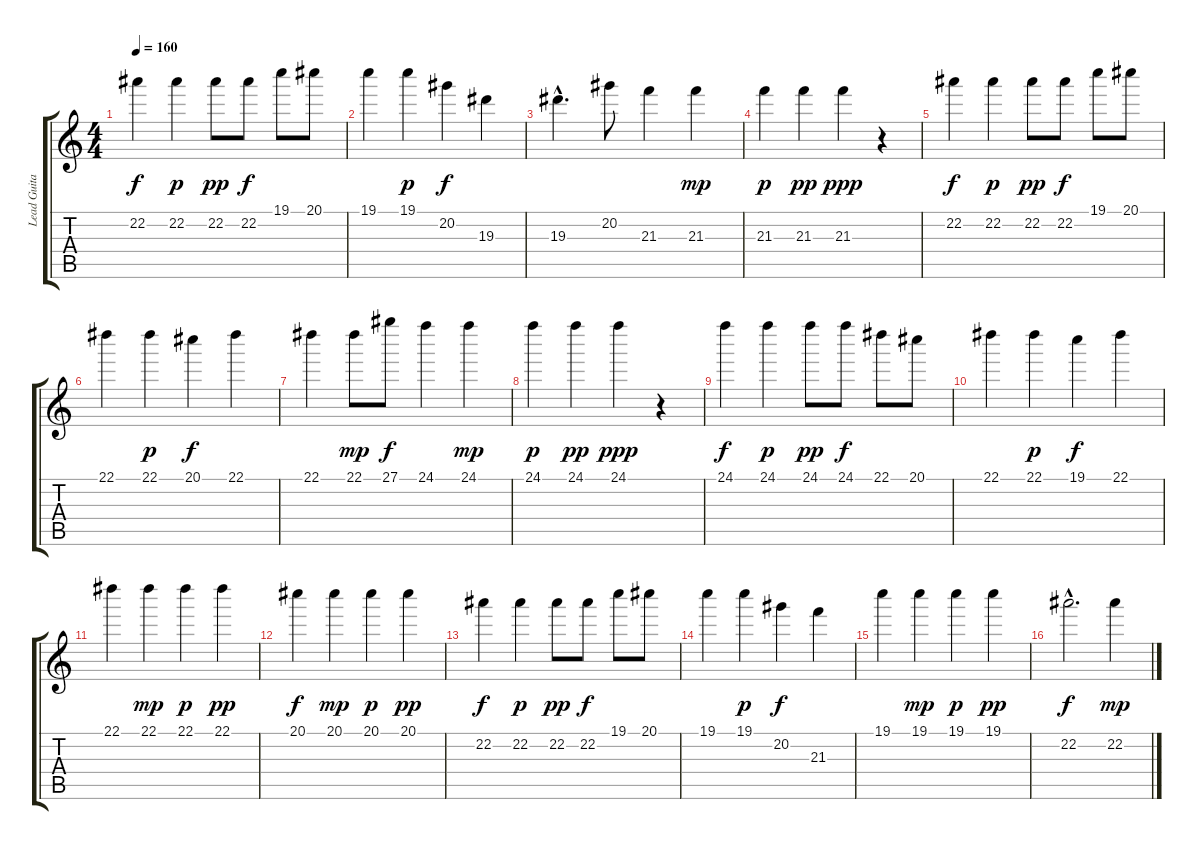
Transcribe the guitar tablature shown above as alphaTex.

\track ("Lead Guitar 1" "Lead Guita") {instrument overdrivenguitar}
\staff {score tabs}
\tuning (F4 C4 Ab3 Eb3 Bb2 F2) {hide}
\ts (4 4)
\section ("" "")
\tempo 160
\clef g2
\ks c
22.2.4{dy f} 22.2.4{dy p} 22.2.8{dy pp} 22.2.8{dy f} 19.1.8 20.1.8 |
19.1.4 19.1.4{dy p} 20.2.4{dy f} 19.3.4 |
19.3{hac}.4{d} 20.2.8 21.3.4 21.3.4{dy mp} |
21.3.4{dy p} 21.3.4{dy pp} 21.3.4{dy ppp} r.4 |
22.2.4{dy f} 22.2.4{dy p} 22.2.8{dy pp} 22.2.8{dy f} 19.1.8 20.1.8 |
22.1.4 22.1.4{dy p} 20.1.4{dy f} 22.1.4 |
22.1.4 22.1.8{dy mp} 27.1.8{dy f} 24.1.4 24.1.4{dy mp} |
24.1.4{dy p} 24.1.4{dy pp} 24.1.4{dy ppp} r.4 |
24.1.4{dy f} 24.1.4{dy p} 24.1.8{dy pp} 24.1.8{dy f} 22.1.8 20.1.8 |
22.1.4 22.1.4{dy p} 19.1.4{dy f} 22.1.4 |
22.1.4 22.1.4{dy mp} 22.1.4{dy p} 22.1.4{dy pp} |
20.1.4{dy f} 20.1.4{dy mp} 20.1.4{dy p} 20.1.4{dy pp} |
22.2.4{dy f} 22.2.4{dy p} 22.2.8{dy pp} 22.2.8{dy f} 19.1.8 20.1.8 |
19.1.4 19.1.4{dy p} 20.2.4{dy f} 21.3.4 |
19.1.4 19.1.4{dy mp} 19.1.4{dy p} 19.1.4{dy pp} |
22.2{hac}.2{d dy f} 22.2.4{dy mp}
